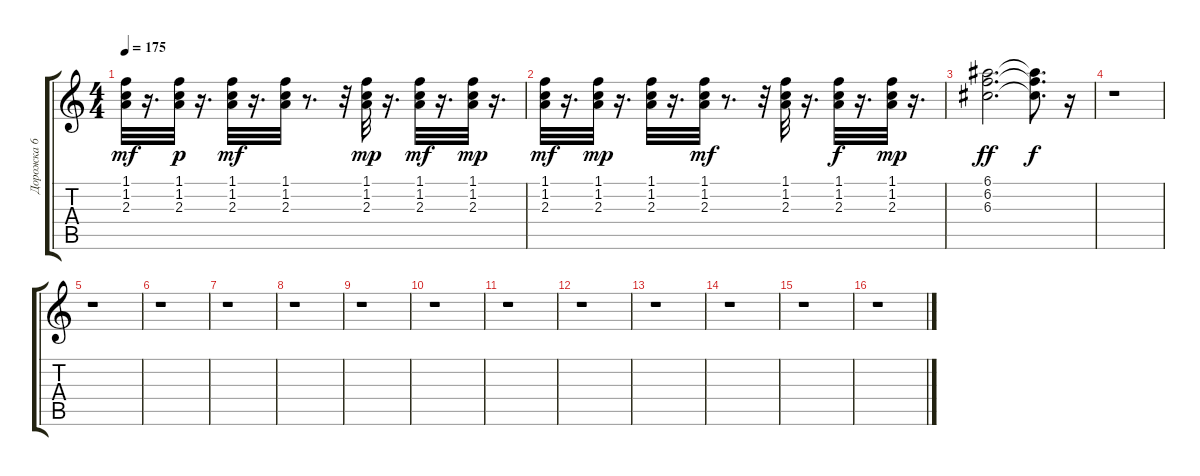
\track ("Дорожка 6" "Дорожка 6") {instrument acousticguitarnylon}
\staff {score tabs}
\tuning (E4 B3 G3 D3 A2 E2) {hide}
\ts (4 4)
\tempo 175
\clef g2
\ks c
(1.1 1.2 2.3).32{dy mf} r.16{d} (1.1 1.2 2.3).32{dy p} r.16{d} (1.1 1.2 2.3).32{dy mf} r.16{d} (1.1 1.2 2.3).32 r.8{d} r.32 (1.1 1.2 2.3).32{dy mp} r.16{d} (1.1 1.2 2.3).32{dy mf} r.16{d} (1.1 1.2 2.3).32{dy mp} r.16{d} |
(1.1 1.2 2.3).32{dy mf} r.16{d} (1.1 1.2 2.3).32{dy mp} r.16{d} (1.1 1.2 2.3).32 r.16{d} (1.1 1.2 2.3).32{dy mf} r.8{d} r.32 (1.1 1.2 2.3).32 r.16{d} (1.1 1.2 2.3).32{dy f} r.16{d} (1.1 1.2 2.3).32{dy mp} r.16{d} |
(6.1 6.2 6.3).2{d dy ff} (6.1{t} 6.2{t} 6.3{t}).8{d dy f} r.16 |
r.1 |
r.1 |
r.1 |
r.1 |
r.1 |
r.1 |
r.1 |
r.1 |
r.1 |
r.1 |
r.1 |
r.1 |
r.1
